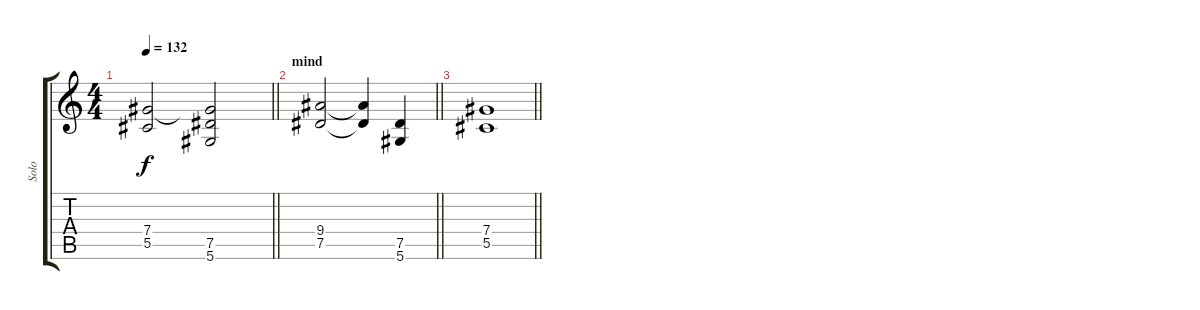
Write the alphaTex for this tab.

\track ("Solo" "Solo") {instrument overdrivenguitar}
\staff {score tabs}
\tuning (Eb4 Bb3 Gb3 Db3 Ab2 Eb2) {hide}
\ts (4 4)
\tempo 132
\clef g2
\barLineRight lightlight
\ks c
(7.4 5.5).2{dy f} (7.4{t} 7.5 5.6).2 |
\section ("" "mind ")
\barLineRight lightlight
(9.4 7.5).2 (9.4{t} 7.5{t}).4 (7.5 5.6).4 |
\section ("" "")
\barLineRight lightlight
(7.4 5.5).1
